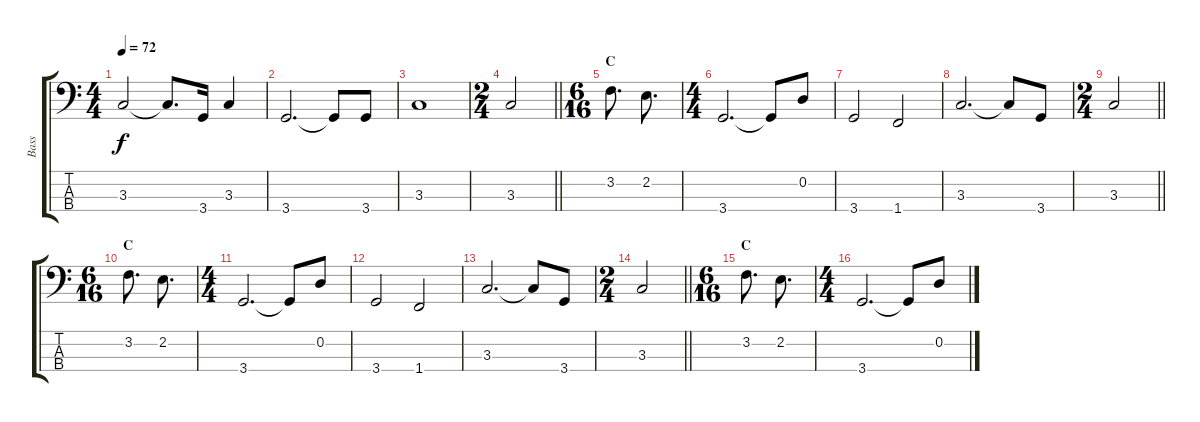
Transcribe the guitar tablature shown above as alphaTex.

\track ("Bass" "Bass") {instrument electricbassfinger}
\staff {score tabs}
\tuning (G2 D2 A1 E1) {hide}
\ts (4 4)
\tempo 72
\clef f4
\ks c
3.3.2{dy f} 3.3{t}.8{d} 3.4.16 3.3.4 |
3.4.2{d} 3.4{t}.8 3.4.8 |
3.3.1 |
\ts (2 4)
\barLineRight lightlight
3.3.2 |
\ts (6 16)
\section ("" "C")
3.2.8{d} 2.2.8{d} |
\ts (4 4)
3.4.2{d} 3.4{t}.8 0.2.8 |
3.4.2 1.4.2 |
3.3.2{d} 3.3{t}.8 3.4.8 |
\ts (2 4)
\barLineRight lightlight
3.3.2 |
\ts (6 16)
\section ("" "C")
3.2.8{d} 2.2.8{d} |
\ts (4 4)
3.4.2{d} 3.4{t}.8 0.2.8 |
3.4.2 1.4.2 |
3.3.2{d} 3.3{t}.8 3.4.8 |
\ts (2 4)
\barLineRight lightlight
3.3.2 |
\ts (6 16)
\section ("" "C")
3.2.8{d} 2.2.8{d} |
\ts (4 4)
3.4.2{d} 3.4{t}.8 0.2.8
